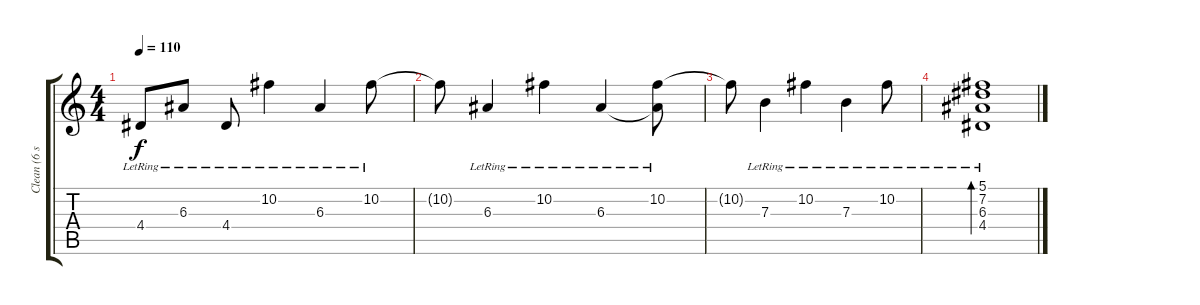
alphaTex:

\track ("Clean (6 string)" "Clean (6 s") {instrument acousticguitarsteel}
\staff {score tabs}
\tuning (Db4 Ab3 E3 B2 Gb2 B1) {hide}
\ts (4 4)
\tempo 110
\clef g2
\ks c
4.4{lr}.8{dy f} 6.3{lr}.8 4.4{lr}.8 10.2{lr}.4 6.3{lr}.4 10.2{lr}.8 |
10.2{t}.8 6.3{lr}.4 10.2{lr}.4 6.3{lr}.4 (10.2{lr} 6.3{t}).8 |
10.2{t}.8 7.3{lr}.4 10.2{lr}.4 7.3{lr}.4 10.2{lr}.8 |
(5.1{lr} 7.2{lr} 6.3{lr} 4.4{lr}).1{bd 480}
